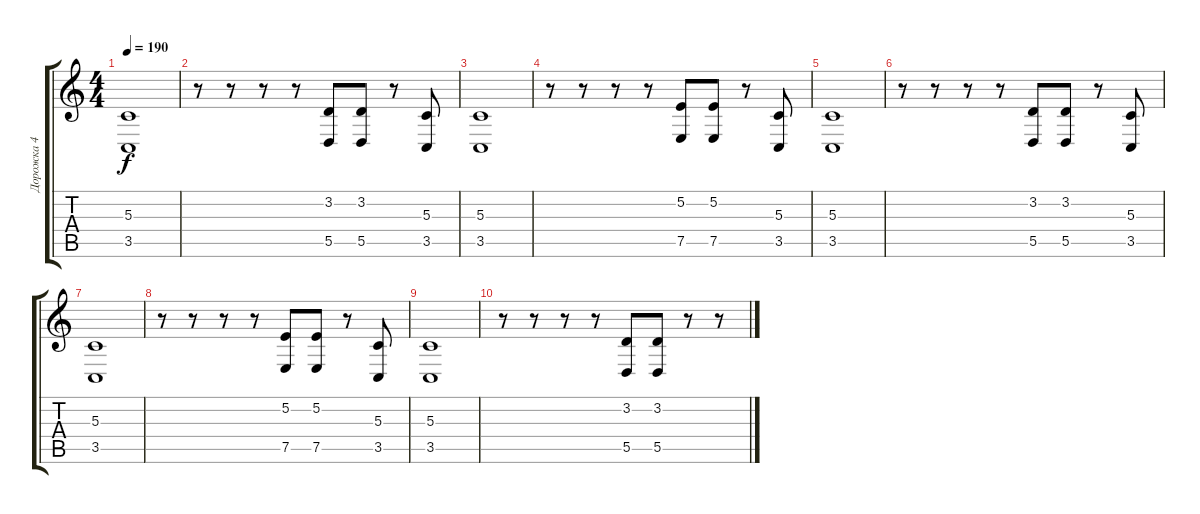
\track ("Дорожка 4" "Дорожка 4") {instrument brasssection}
\staff {score tabs}
\tuning (E4 B3 G3 D3 A2 E2) {hide}
\ts (4 4)
\tempo 190
\clef g2
\ks c
(5.3 3.5).1{dy f} |
r.8 r.8 r.8 r.8 (3.2 5.5).8 (3.2 5.5).8 r.8 (5.3 3.5).8 |
(5.3 3.5).1 |
r.8 r.8 r.8 r.8 (5.2 7.5).8 (5.2 7.5).8 r.8 (5.3 3.5).8 |
(5.3 3.5).1 |
r.8 r.8 r.8 r.8 (3.2 5.5).8 (3.2 5.5).8 r.8 (5.3 3.5).8 |
(5.3 3.5).1 |
r.8 r.8 r.8 r.8 (5.2 7.5).8 (5.2 7.5).8 r.8 (5.3 3.5).8 |
(5.3 3.5).1 |
r.8 r.8 r.8 r.8 (3.2 5.5).8 (3.2 5.5).8 r.8 r.8
